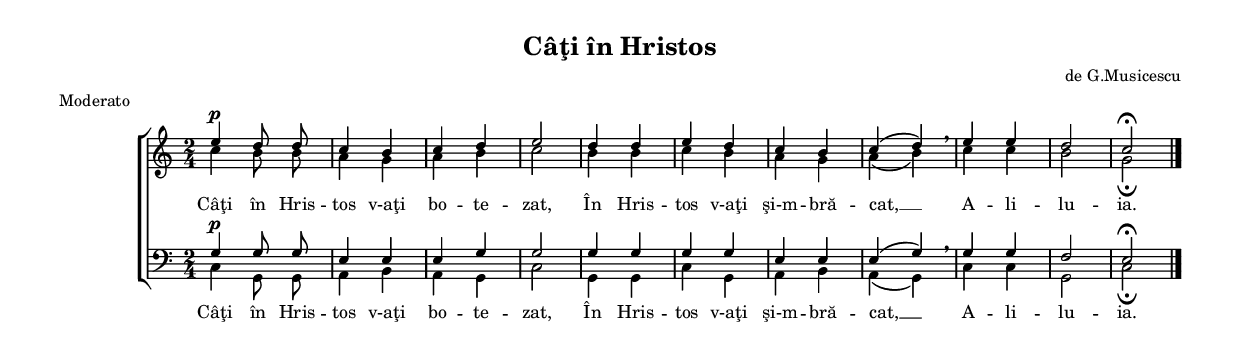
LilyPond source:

\version "2.10.10"
\include "defines.ly"
\include "preamble.ly"

\header {
  title = "Câţi în Hristos"
  composer = "de G.Musicescu"
  meter = "Moderato"
}

global = {
  \globalPreamble
  \key c \major
  \time 2/4
}

womenWords = \lyricmode {
  Câţi în Hris -- tos v-aţi bo -- te -- zat,
  În Hris -- tos v-aţi şi-m -- bră -- cat, __
  A -- li -- lu -- ia.
}
menWords = \womenWords

sopMusic = \relative {
  \autoBeamOff

  % Câţi în Hristos v-aţi botezat,
  e'4^\p d8 d8
  c4 b4
  c4 d4
  e2

  % În Hristos v-aţi şi-mbrăcat,
  d4 d4
  e4 d4
  c4 b4
  c4( d4) \breathe

  % Aliluia.
  e4 e4
  d2
  c2^\fermata \bar "|."
}

altoMusic = \relative {
  \autoBeamOff

  % Câţi în Hristos v-aţi botezat,
  c'4 b8 b8
  a4 g4
  a4 b4
  c2

  % În Hristos v-aţi şi-mbrăcat,
  b4 b4
  c4 b4
  a4 g4
  a4( b4)

  % Aliluia.
  c4 c4
  b2
  g2_\fermata
}

tenorMusic = \relative {
  \autoBeamOff

  % Câţi în Hristos v-aţi botezat,
  g4^\p g8 g8
  e4 e4
  e4 g4
  g2

  % În Hristos v-aţi şi-mbrăcat,
  g4 g4
  g4 g4
  e4 e4
  e4( g4) \breathe

  % Aliluia.
  g4 g4
  f2
  e2^\fermata
}

bassMusic = \relative {
  \autoBeamOff

  % Câţi în Hristos v-aţi botezat,
  c,4 g8 g8
  a4 b4
  a4 g4
  c2

  % În Hristos v-aţi şi-mbrăcat,
  g4 g4
  c4 g4
  a4 b4
  a4( g4)

  % Aliluia.
  c4 c4
  g2
  c2_\fermata
}

\include "two-staves.ly"
